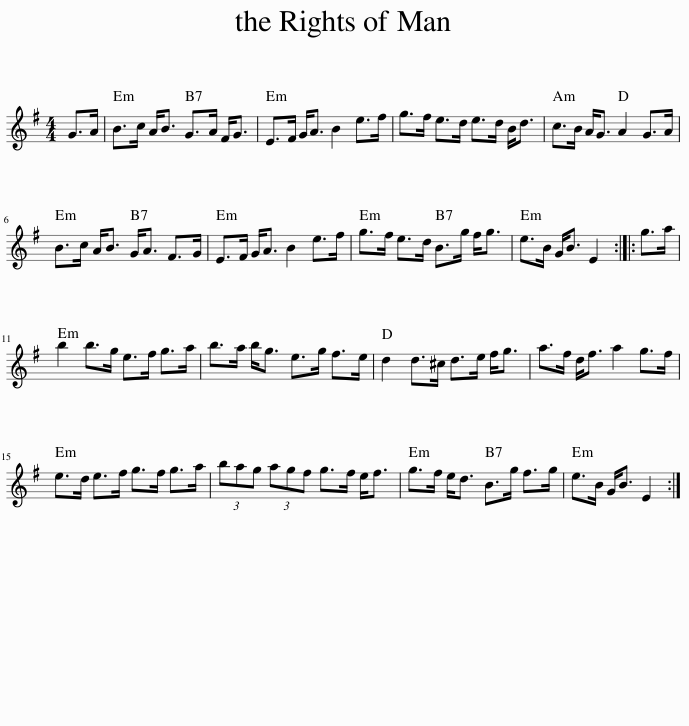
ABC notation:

X:1
L:1/8
M:4/4
I:linebreak $
K:Emin
V:1 treble
V:1
 G>A | B>c A<B G>A F<G | E>F G<A B2 e>f | g>f e>d e>d B<d | c>B A<G A2 G>A |$ %5
 B>c A<B G<A F>G | E>F G<A B2 e>f | g>f e>d B>g f<g | e>B G<B E2 :: g>a |$ %10
 b2 b>g e>f g>a | b>a b<g e>g f>e | d2 d>^c d>e f<g | a>f d<f a2 g>f |$ e>d e>f g>f g>a | %15
 (3bag (3agf g>f e<f | g>f e<d B>g f>g | e>B G<B E2 :| %18
